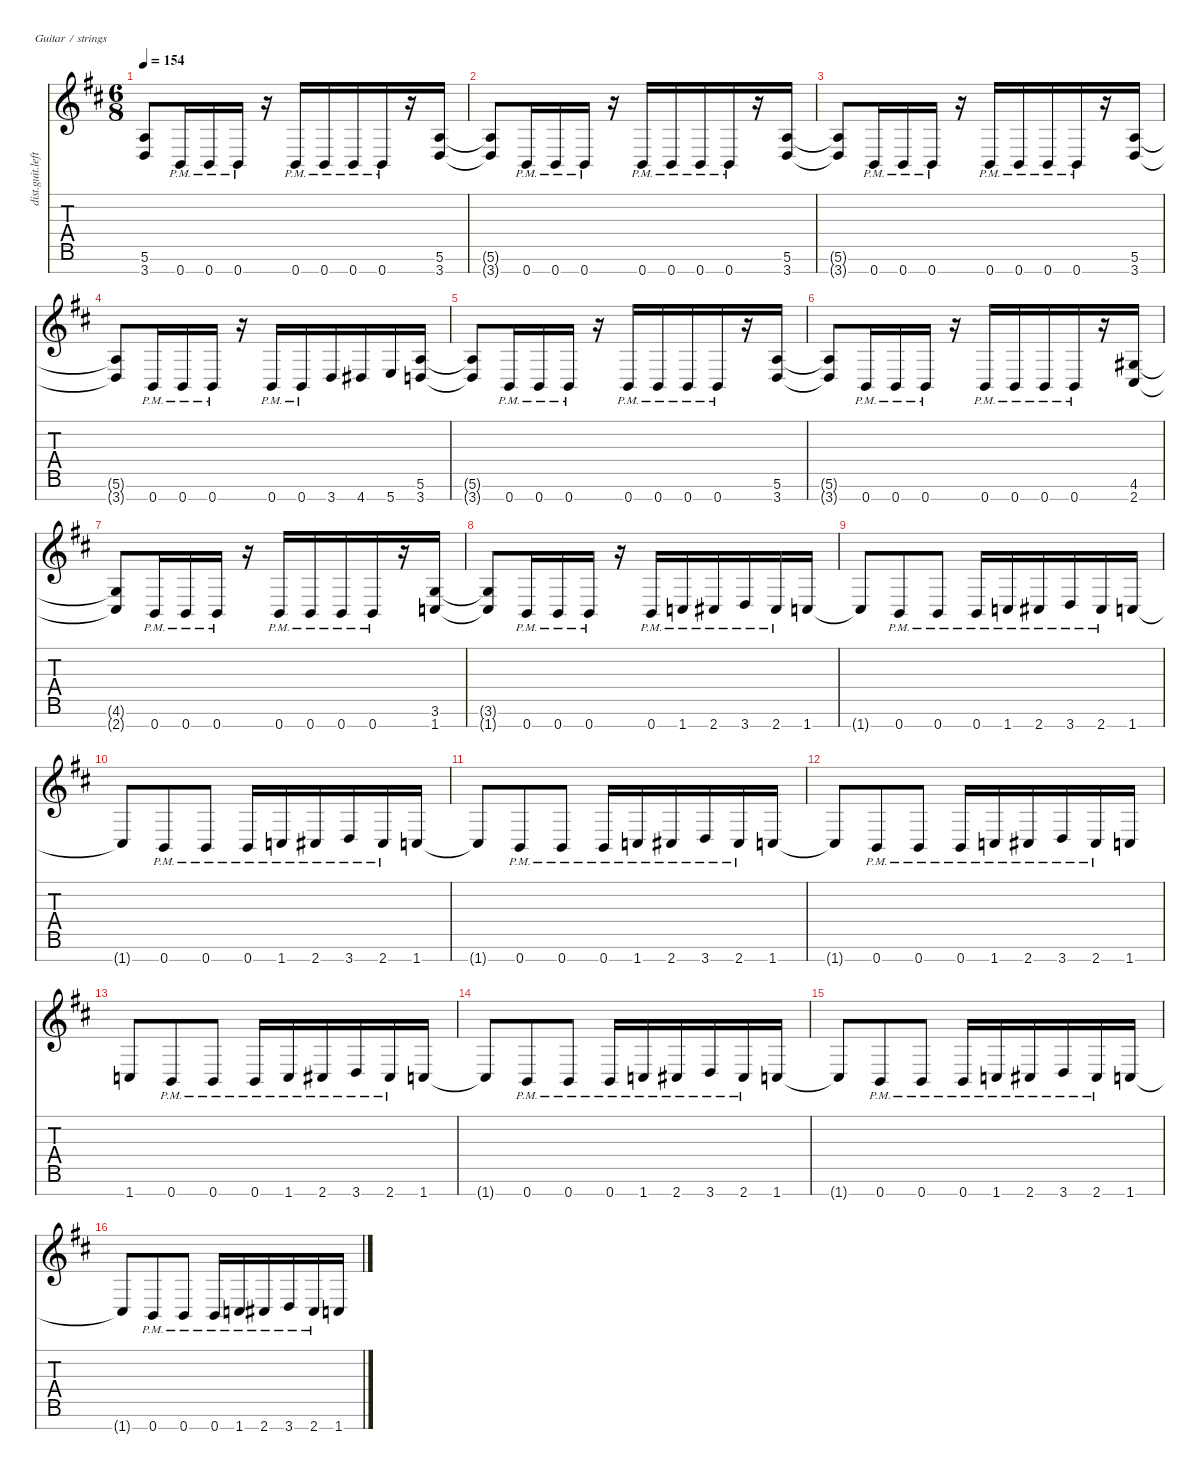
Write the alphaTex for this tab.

\defaultSystemsLayout 4
\hideDynamics
\bracketExtendMode nobrackets
\otherSystemsTrackNameOrientation horizontal
\track ("Left Distortion Guitar" "dist.guit.left") {instrument distortionguitar}
\staff {score tabs}
\tuning (E4 B3 G3 D3 A2 E2 B1)
\ts (6 8)
\beaming (8 3 3)
\tempo 154
\clef g2
\ks bminor
(3.7{acc forcenatural} 5.6{acc forcenatural}).8{dy mf instrument distortionguitar beam Up} 0.7{pm acc forcenatural}.16{beam Up} 0.7{pm acc forcenatural}.16{beam Up} 0.7{pm acc forcenatural}.16{beam Up} r.16{beam Up} 0.7{pm acc forcenatural}.16{beam Up} 0.7{pm acc forcenatural}.16{beam Up} 0.7{pm acc forcenatural}.16{beam Up} 0.7{pm acc forcenatural}.16{beam Up} r.16{beam Up} (3.7{acc forcenatural} 5.6{acc forcenatural}).16{beam Up} |
(3.7{t acc forcenatural} 5.6{t acc forcenatural}).8{beam Up} 0.7{pm acc forcenatural}.16{beam Up} 0.7{pm acc forcenatural}.16{beam Up} 0.7{pm acc forcenatural}.16{beam Up} r.16{beam Up} 0.7{pm acc forcenatural}.16{beam Up} 0.7{pm acc forcenatural}.16{beam Up} 0.7{pm acc forcenatural}.16{beam Up} 0.7{pm acc forcenatural}.16{beam Up} r.16{beam Up} (3.7{acc forcenatural} 5.6{acc forcenatural}).16{beam Up} |
(3.7{t acc forcenatural} 5.6{t acc forcenatural}).8{beam Up} 0.7{pm acc forcenatural}.16{beam Up} 0.7{pm acc forcenatural}.16{beam Up} 0.7{pm acc forcenatural}.16{beam Up} r.16{beam Up} 0.7{pm acc forcenatural}.16{beam Up} 0.7{pm acc forcenatural}.16{beam Up} 0.7{pm acc forcenatural}.16{beam Up} 0.7{pm acc forcenatural}.16{beam Up} r.16{beam Up} (3.7{acc forcenatural} 5.6{acc forcenatural}).16{beam Up} |
(3.7{t acc forcenatural} 5.6{t acc forcenatural}).8{beam Up} 0.7{pm acc forcenatural}.16{beam Up} 0.7{pm acc forcenatural}.16{beam Up} 0.7{pm acc forcenatural}.16{beam Up} r.16{beam Up} 0.7{pm acc forcenatural}.16{beam Up} 0.7{pm acc forcenatural}.16{beam Up} 3.7{acc forcenatural}.16{beam Up} 4.7{acc #}.16{beam Up} 5.7{acc forcenatural}.16{beam Up} (3.7{acc forcenatural} 5.6{acc forcenatural}).16{beam Up} |
(3.7{t acc forcenatural} 5.6{t acc forcenatural}).8{beam Up} 0.7{pm acc forcenatural}.16{beam Up} 0.7{pm acc forcenatural}.16{beam Up} 0.7{pm acc forcenatural}.16{beam Up} r.16{beam Up} 0.7{pm acc forcenatural}.16{beam Up} 0.7{pm acc forcenatural}.16{beam Up} 0.7{pm acc forcenatural}.16{beam Up} 0.7{pm acc forcenatural}.16{beam Up} r.16{beam Up} (3.7{acc forcenatural} 5.6{acc forcenatural}).16{beam Up} |
(3.7{t acc forcenatural} 5.6{t acc forcenatural}).8{beam Up} 0.7{pm acc forcenatural}.16{beam Up} 0.7{pm acc forcenatural}.16{beam Up} 0.7{pm acc forcenatural}.16{beam Up} r.16{beam Up} 0.7{pm acc forcenatural}.16{beam Up} 0.7{pm acc forcenatural}.16{beam Up} 0.7{pm acc forcenatural}.16{beam Up} 0.7{pm acc forcenatural}.16{beam Up} r.16{beam Up} (2.7{acc #} 4.6{acc #}).16{beam Up} |
(2.7{t acc #} 4.6{t acc #}).8{beam Up} 0.7{pm acc forcenatural}.16{beam Up} 0.7{pm acc forcenatural}.16{beam Up} 0.7{pm acc forcenatural}.16{beam Up} r.16{beam Up} 0.7{pm acc forcenatural}.16{beam Up} 0.7{pm acc forcenatural}.16{beam Up} 0.7{pm acc forcenatural}.16{beam Up} 0.7{pm acc forcenatural}.16{beam Up} r.16{beam Up} (1.7{acc forcenatural} 3.6{acc forcenatural}).16{beam Up} |
(1.7{t acc forcenatural} 3.6{t acc forcenatural}).8{beam Up} 0.7{pm acc forcenatural}.16{beam Up} 0.7{pm acc forcenatural}.16{beam Up} 0.7{pm acc forcenatural}.16{beam Up} r.16{beam Up} 0.7{pm acc forcenatural}.16{beam Up} 1.7{pm acc forcenatural}.16{beam Up} 2.7{pm acc #}.16{beam Up} 3.7{pm acc forcenatural}.16{beam Up} 2.7{pm acc #}.16{beam Up} 1.7{acc forcenatural}.16{beam Up} |
1.7{t acc forcenatural}.8{beam Up} 0.7{pm acc forcenatural}.8{beam Up} 0.7{pm acc forcenatural}.8{beam Up} 0.7{pm acc forcenatural}.16{beam Up} 1.7{pm acc forcenatural}.16{beam Up} 2.7{pm acc #}.16{beam Up} 3.7{pm acc forcenatural}.16{beam Up} 2.7{pm acc #}.16{beam Up} 1.7{acc forcenatural}.16{beam Up} |
1.7{t acc forcenatural}.8{beam Up} 0.7{pm acc forcenatural}.8{beam Up} 0.7{pm acc forcenatural}.8{beam Up} 0.7{pm acc forcenatural}.16{beam Up} 1.7{pm acc forcenatural}.16{beam Up} 2.7{pm acc #}.16{beam Up} 3.7{pm acc forcenatural}.16{beam Up} 2.7{pm acc #}.16{beam Up} 1.7{acc forcenatural}.16{beam Up} |
1.7{t acc forcenatural}.8{beam Up} 0.7{pm acc forcenatural}.8{beam Up} 0.7{pm acc forcenatural}.8{beam Up} 0.7{pm acc forcenatural}.16{beam Up} 1.7{pm acc forcenatural}.16{beam Up} 2.7{pm acc #}.16{beam Up} 3.7{pm acc forcenatural}.16{beam Up} 2.7{pm acc #}.16{beam Up} 1.7{acc forcenatural}.16{beam Up} |
1.7{t acc forcenatural}.8{beam Up} 0.7{pm acc forcenatural}.8{beam Up} 0.7{pm acc forcenatural}.8{beam Up} 0.7{pm acc forcenatural}.16{beam Up} 1.7{pm acc forcenatural}.16{beam Up} 2.7{pm acc #}.16{beam Up} 3.7{pm acc forcenatural}.16{beam Up} 2.7{pm acc #}.16{beam Up} 1.7{acc forcenatural}.16{beam Up} |
1.7{acc forcenatural}.8{beam Up} 0.7{pm acc forcenatural}.8{beam Up} 0.7{pm acc forcenatural}.8{beam Up} 0.7{pm acc forcenatural}.16{beam Up} 1.7{pm acc forcenatural}.16{beam Up} 2.7{pm acc #}.16{beam Up} 3.7{pm acc forcenatural}.16{beam Up} 2.7{pm acc #}.16{beam Up} 1.7{acc forcenatural}.16{beam Up} |
1.7{t acc forcenatural}.8{beam Up} 0.7{pm acc forcenatural}.8{beam Up} 0.7{pm acc forcenatural}.8{beam Up} 0.7{pm acc forcenatural}.16{beam Up} 1.7{pm acc forcenatural}.16{beam Up} 2.7{pm acc #}.16{beam Up} 3.7{pm acc forcenatural}.16{beam Up} 2.7{pm acc #}.16{beam Up} 1.7{acc forcenatural}.16{beam Up} |
1.7{t acc forcenatural}.8{beam Up} 0.7{pm acc forcenatural}.8{beam Up} 0.7{pm acc forcenatural}.8{beam Up} 0.7{pm acc forcenatural}.16{beam Up} 1.7{pm acc forcenatural}.16{beam Up} 2.7{pm acc #}.16{beam Up} 3.7{pm acc forcenatural}.16{beam Up} 2.7{pm acc #}.16{beam Up} 1.7{acc forcenatural}.16{beam Up} |
1.7{t acc forcenatural}.8{beam Up} 0.7{pm acc forcenatural}.8{beam Up} 0.7{pm acc forcenatural}.8{beam Up} 0.7{pm acc forcenatural}.16{beam Up} 1.7{pm acc forcenatural}.16{beam Up} 2.7{pm acc #}.16{beam Up} 3.7{pm acc forcenatural}.16{beam Up} 2.7{pm acc #}.16{beam Up} 1.7{acc forcenatural}.16{beam Up}
